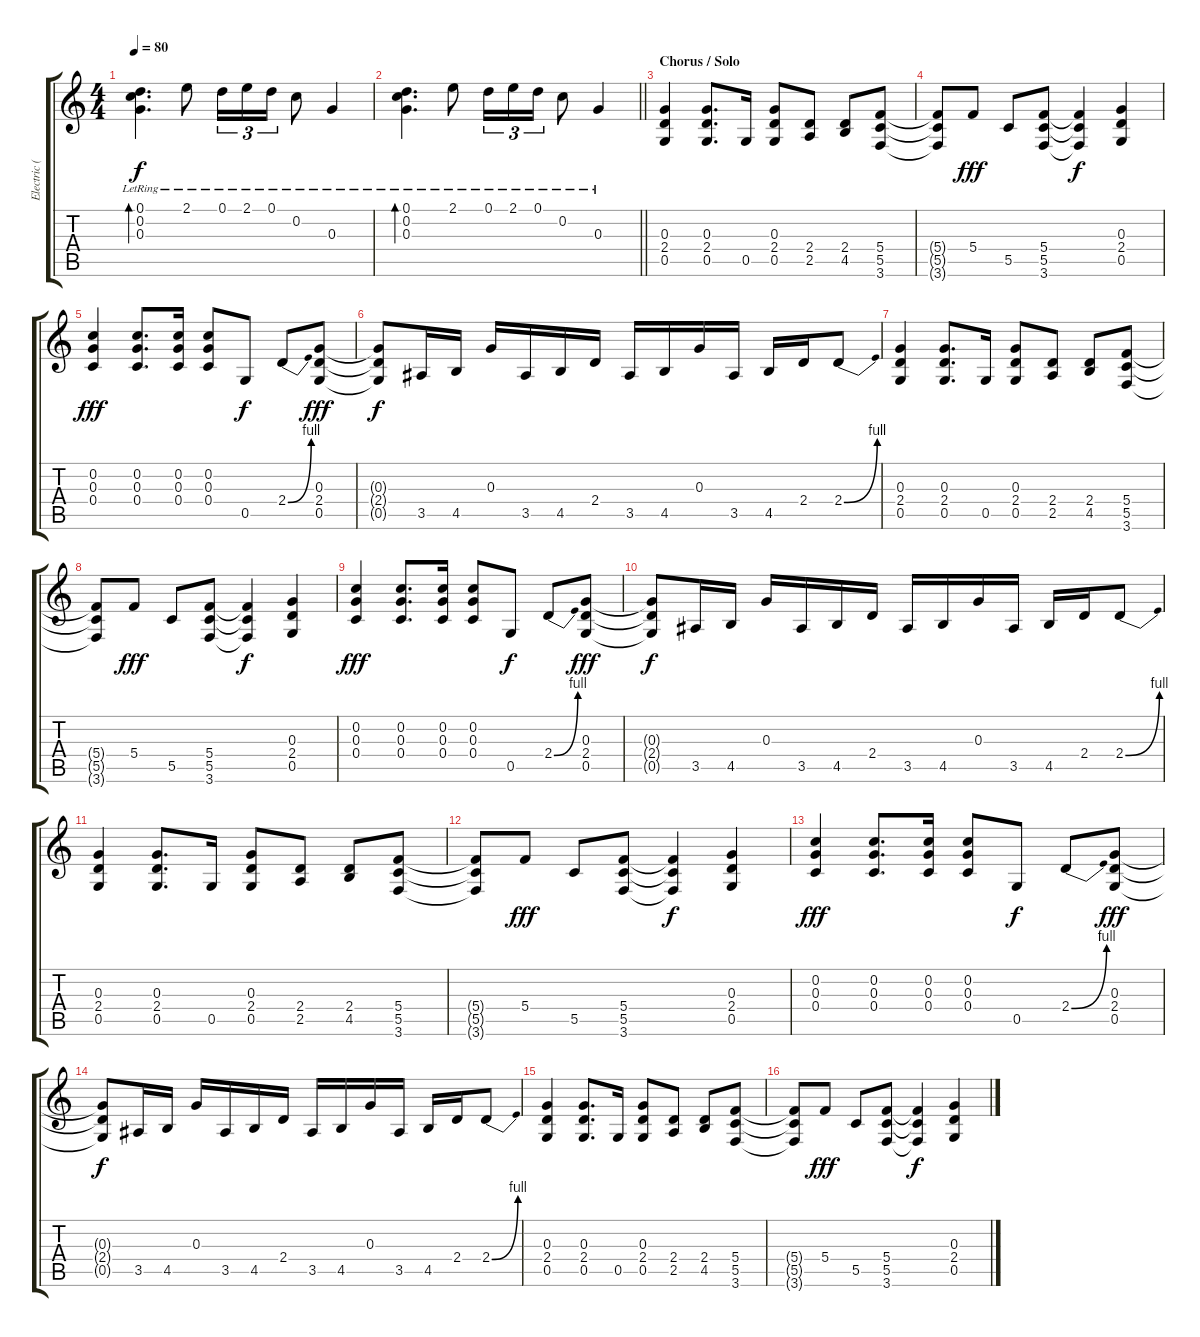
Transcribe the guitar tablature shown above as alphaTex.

\track ("Electric (Page)" "Electric (") {instrument electricguitarclean}
\staff {score tabs}
\tuning (D4 C4 G3 C3 G2 D2) {hide}
\ts (4 4)
\tempo 80
\clef g2
\ks c
(0.1{lr} 0.2{lr} 0.3{lr}).4{d bd 120 dy f} 2.1{lr}.8 0.1{lr}.16{tu (3 2)} 2.1{lr}.16{tu (3 2)} 0.1{lr}.16{tu (3 2)} 0.2{lr}.8 0.3{lr}.4 |
\barLineRight lightlight
(0.1{lr} 0.2{lr} 0.3{lr}).4{d bd 120} 2.1{lr}.8 0.1{lr}.16{tu (3 2)} 2.1{lr}.16{tu (3 2)} 0.1{lr}.16{tu (3 2)} 0.2{lr}.8 0.3{lr}.4 |
\section ("" "Chorus / Solo")
(0.3 2.4 0.5).4{volume 8 instrument overdrivenguitar} (0.3 2.4 0.5).8{d} 0.5.16 (0.3 2.4 0.5).8 (2.4 2.5).8 (2.4 4.5).8 (5.4 5.5 3.6).8 |
(5.4{t} 5.5{t} 3.6{t}).8 5.4.8{dy fff} 5.5.8 (5.4 5.5 3.6).8 (5.4{t} 5.5{t} 3.6{t}).4{dy f} (0.3 2.4 0.5).4 |
(0.2 0.3 0.4).4{dy fff} (0.2 0.3 0.4).8{d} (0.2 0.3 0.4).16 (0.2 0.3 0.4).8 0.5.8{dy f} 2.4{be (bend 0 0 60 4)}.8 (0.3 2.4 0.5).8{dy fff} |
(0.3{t} 2.4{t} 0.5{t}).8{dy f} 3.5.16 4.5.16 0.3.16 3.5.16 4.5.16 2.4.16 3.5.16 4.5.16 0.3.16 3.5.16 4.5.16 2.4.16 2.4{be (bend 0 0 60 4)}.8 |
(0.3 2.4 0.5).4 (0.3 2.4 0.5).8{d} 0.5.16 (0.3 2.4 0.5).8 (2.4 2.5).8 (2.4 4.5).8 (5.4 5.5 3.6).8 |
(5.4{t} 5.5{t} 3.6{t}).8 5.4.8{dy fff} 5.5.8 (5.4 5.5 3.6).8 (5.4{t} 5.5{t} 3.6{t}).4{dy f} (0.3 2.4 0.5).4 |
(0.2 0.3 0.4).4{dy fff} (0.2 0.3 0.4).8{d} (0.2 0.3 0.4).16 (0.2 0.3 0.4).8 0.5.8{dy f} 2.4{be (bend 0 0 60 4)}.8 (0.3 2.4 0.5).8{dy fff} |
(0.3{t} 2.4{t} 0.5{t}).8{dy f} 3.5.16 4.5.16 0.3.16 3.5.16 4.5.16 2.4.16 3.5.16 4.5.16 0.3.16 3.5.16 4.5.16 2.4.16 2.4{be (bend 0 0 60 4)}.8 |
(0.3 2.4 0.5).4 (0.3 2.4 0.5).8{d} 0.5.16 (0.3 2.4 0.5).8 (2.4 2.5).8 (2.4 4.5).8 (5.4 5.5 3.6).8 |
(5.4{t} 5.5{t} 3.6{t}).8 5.4.8{dy fff} 5.5.8 (5.4 5.5 3.6).8 (5.4{t} 5.5{t} 3.6{t}).4{dy f} (0.3 2.4 0.5).4 |
(0.2 0.3 0.4).4{dy fff} (0.2 0.3 0.4).8{d} (0.2 0.3 0.4).16 (0.2 0.3 0.4).8 0.5.8{dy f} 2.4{be (bend 0 0 60 4)}.8 (0.3 2.4 0.5).8{dy fff} |
(0.3{t} 2.4{t} 0.5{t}).8{dy f} 3.5.16 4.5.16 0.3.16 3.5.16 4.5.16 2.4.16 3.5.16 4.5.16 0.3.16 3.5.16 4.5.16 2.4.16 2.4{be (bend 0 0 60 4)}.8 |
(0.3 2.4 0.5).4 (0.3 2.4 0.5).8{d} 0.5.16 (0.3 2.4 0.5).8 (2.4 2.5).8 (2.4 4.5).8 (5.4 5.5 3.6).8 |
(5.4{t} 5.5{t} 3.6{t}).8 5.4.8{dy fff} 5.5.8 (5.4 5.5 3.6).8 (5.4{t} 5.5{t} 3.6{t}).4{dy f} (0.3 2.4 0.5).4
